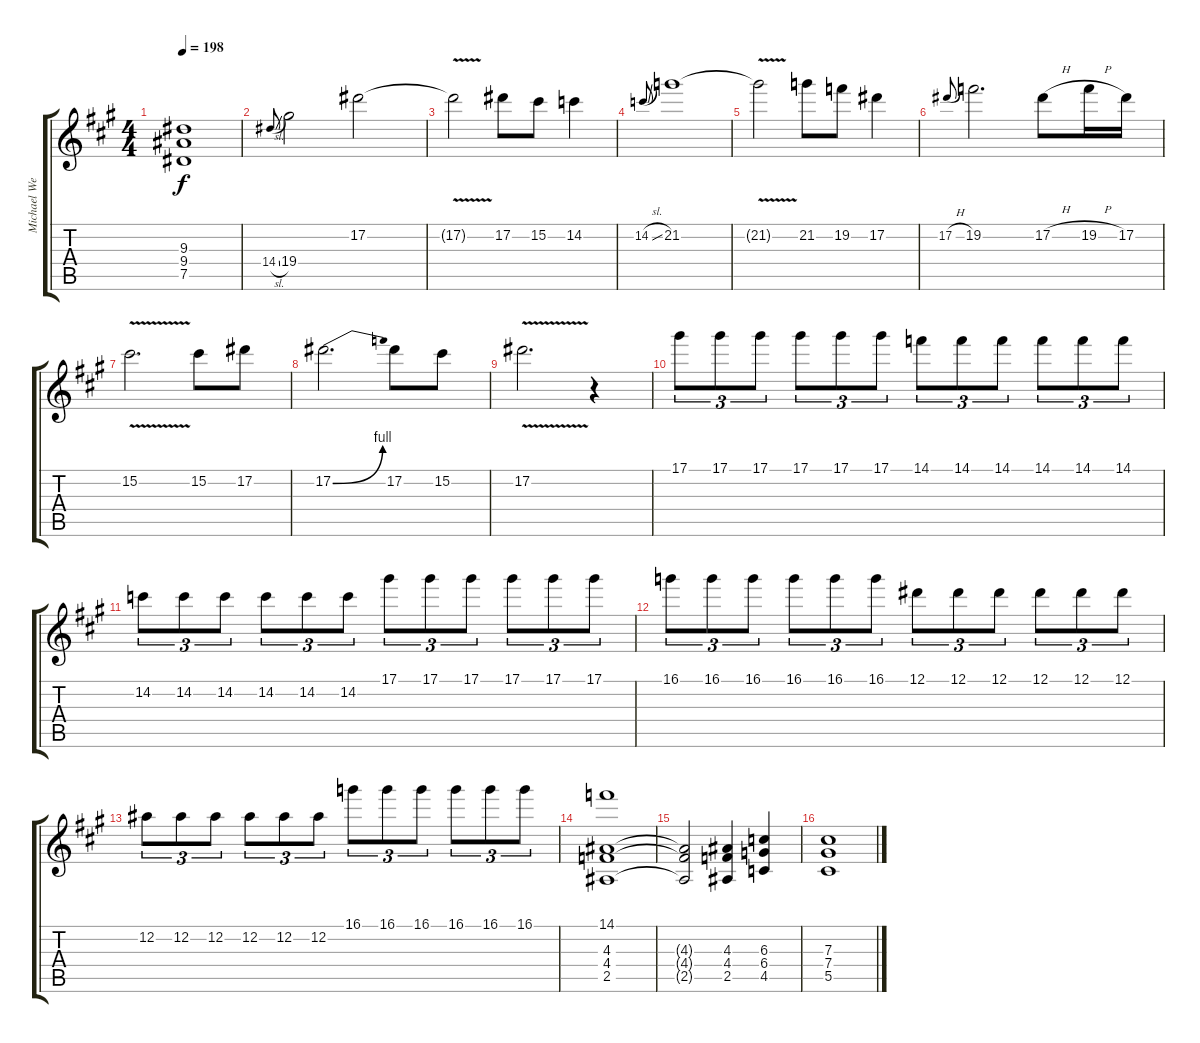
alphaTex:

\track ("Michael Weikath" "Michael We") {instrument distortionguitar}
\staff {score tabs}
\tuning (Eb4 Bb3 Gb3 Db3 Ab2 Eb2) {hide}
\ts (4 4)
\tempo 198
\clef g2
\ks f#minor
(9.3 9.4 7.5).1{dy f} |
14.4{sl}.8{gr onbeat} 19.4.2 17.2.2 |
17.2{v t}.2 17.2.8 15.2.8 14.2.4 |
14.2{sl}.8{gr onbeat} 21.2.1 |
21.2{v t}.2 21.2.8 19.2.8 17.2.4 |
17.2{h}.8{gr onbeat} 19.2.2{d} 17.2{h}.8 19.2{h}.16 17.2.16 |
15.2{v}.2{d} 15.2.8 17.2.8 |
17.2{be (bend 0 0 60 4)}.2{d} 17.2.8 15.2.8 |
17.2{v}.2{d} r.4 |
17.1.8{tu (3 2)} 17.1.8{tu (3 2)} 17.1.8{tu (3 2)} 17.1.8{tu (3 2)} 17.1.8{tu (3 2)} 17.1.8{tu (3 2)} 14.1.8{tu (3 2)} 14.1.8{tu (3 2)} 14.1.8{tu (3 2)} 14.1.8{tu (3 2)} 14.1.8{tu (3 2)} 14.1.8{tu (3 2)} |
14.2.8{tu (3 2)} 14.2.8{tu (3 2)} 14.2.8{tu (3 2)} 14.2.8{tu (3 2)} 14.2.8{tu (3 2)} 14.2.8{tu (3 2)} 17.1.8{tu (3 2)} 17.1.8{tu (3 2)} 17.1.8{tu (3 2)} 17.1.8{tu (3 2)} 17.1.8{tu (3 2)} 17.1.8{tu (3 2)} |
16.1.8{tu (3 2)} 16.1.8{tu (3 2)} 16.1.8{tu (3 2)} 16.1.8{tu (3 2)} 16.1.8{tu (3 2)} 16.1.8{tu (3 2)} 12.1.8{tu (3 2)} 12.1.8{tu (3 2)} 12.1.8{tu (3 2)} 12.1.8{tu (3 2)} 12.1.8{tu (3 2)} 12.1.8{tu (3 2)} |
12.2.8{tu (3 2)} 12.2.8{tu (3 2)} 12.2.8{tu (3 2)} 12.2.8{tu (3 2)} 12.2.8{tu (3 2)} 12.2.8{tu (3 2)} 16.1.8{tu (3 2)} 16.1.8{tu (3 2)} 16.1.8{tu (3 2)} 16.1.8{tu (3 2)} 16.1.8{tu (3 2)} 16.1.8{tu (3 2)} |
(14.1 4.3 4.4 2.5).1 |
(4.3{t} 4.4{t} 2.5{t}).2 (4.3 4.4 2.5).4 (6.3 6.4 4.5).4 |
(7.3 7.4 5.5).1
